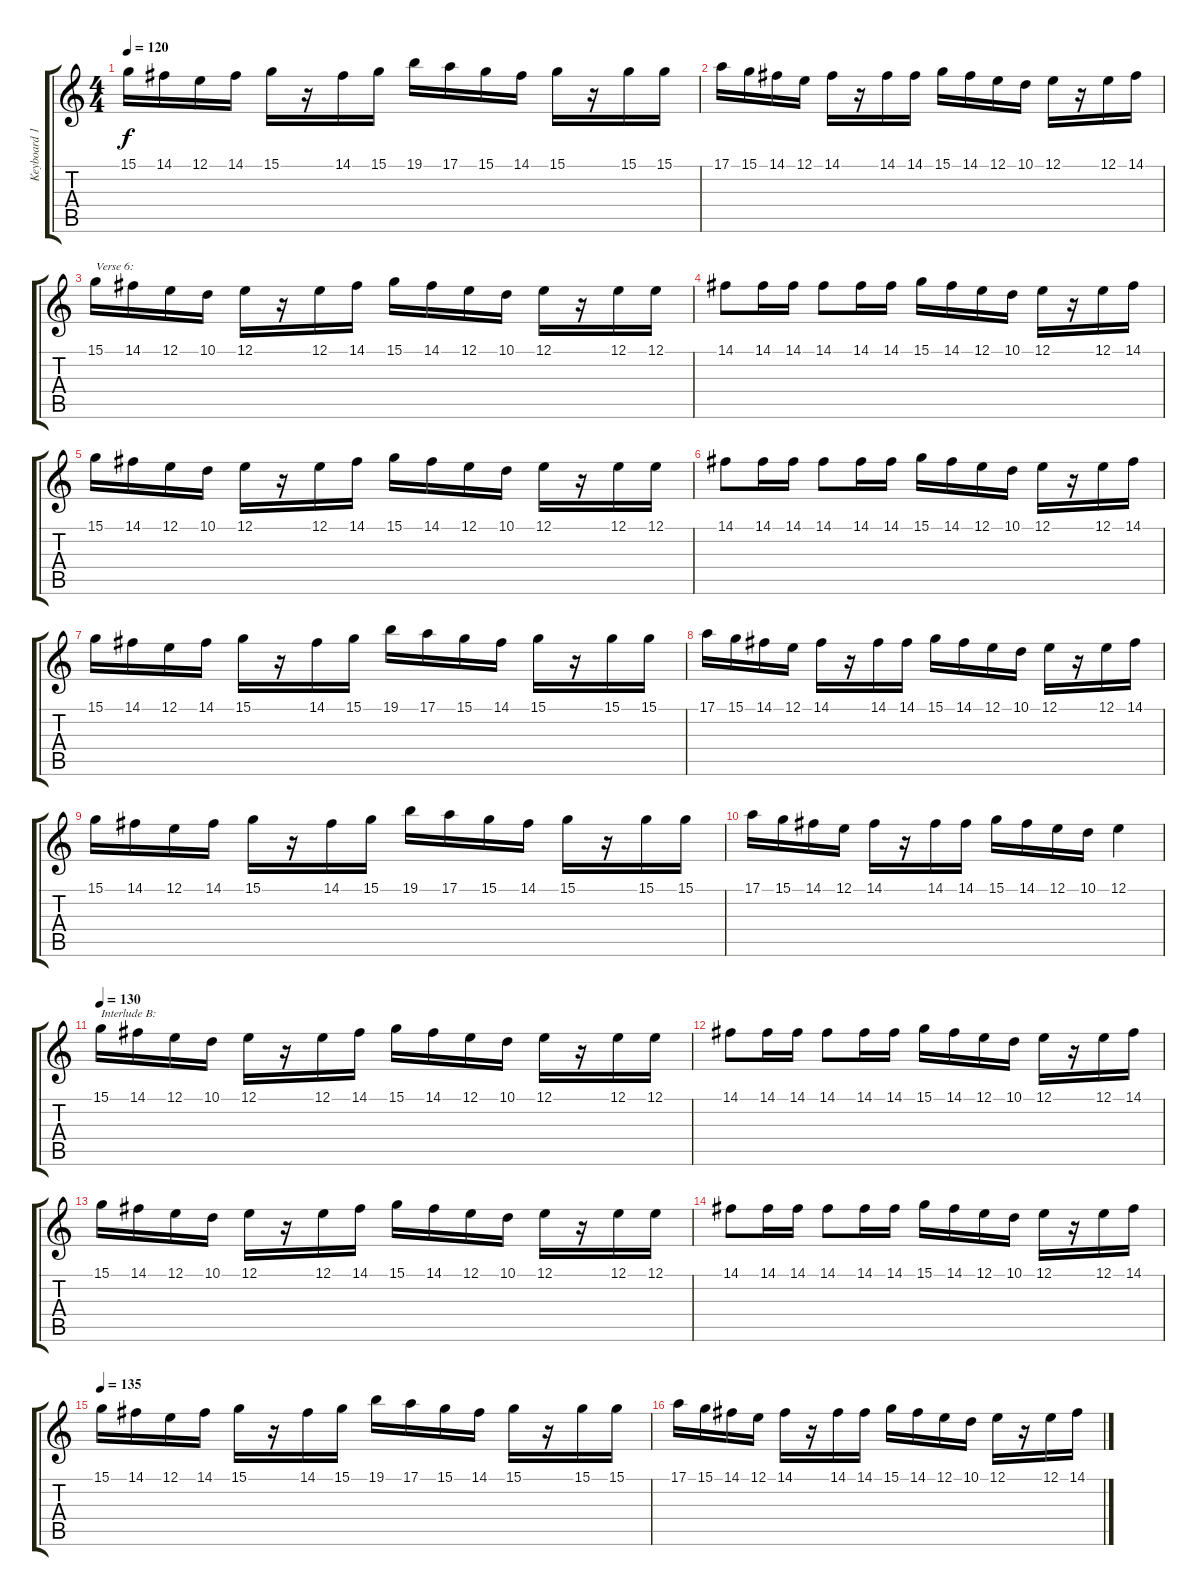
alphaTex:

\track ("Keyboard 1" "Keyboard 1") {instrument stringensemble1}
\staff {score tabs}
\tuning (E4 B3 G3 D3 A2 E2) {hide}
\ts (4 4)
\tempo 120
\clef g2
\ks c
15.1.16{dy f} 14.1.16 12.1.16 14.1.16 15.1.16 r.16 14.1.16 15.1.16 19.1.16 17.1.16 15.1.16 14.1.16 15.1.16 r.16 15.1.16 15.1.16 |
17.1.16 15.1.16 14.1.16 12.1.16 14.1.16 r.16 14.1.16 14.1.16 15.1.16 14.1.16 12.1.16 10.1.16 12.1.16 r.16 12.1.16 14.1.16 |
15.1.16{txt "Verse 6:"} 14.1.16 12.1.16 10.1.16 12.1.16 r.16 12.1.16 14.1.16 15.1.16 14.1.16 12.1.16 10.1.16 12.1.16 r.16 12.1.16 12.1.16 |
14.1.8 14.1.16 14.1.16 14.1.8 14.1.16 14.1.16 15.1.16 14.1.16 12.1.16 10.1.16 12.1.16 r.16 12.1.16 14.1.16 |
15.1.16 14.1.16 12.1.16 10.1.16 12.1.16 r.16 12.1.16 14.1.16 15.1.16 14.1.16 12.1.16 10.1.16 12.1.16 r.16 12.1.16 12.1.16 |
14.1.8 14.1.16 14.1.16 14.1.8 14.1.16 14.1.16 15.1.16 14.1.16 12.1.16 10.1.16 12.1.16 r.16 12.1.16 14.1.16 |
15.1.16 14.1.16 12.1.16 14.1.16 15.1.16 r.16 14.1.16 15.1.16 19.1.16 17.1.16 15.1.16 14.1.16 15.1.16 r.16 15.1.16 15.1.16 |
17.1.16 15.1.16 14.1.16 12.1.16 14.1.16 r.16 14.1.16 14.1.16 15.1.16 14.1.16 12.1.16 10.1.16 12.1.16 r.16 12.1.16 14.1.16 |
15.1.16 14.1.16 12.1.16 14.1.16 15.1.16 r.16 14.1.16 15.1.16 19.1.16 17.1.16 15.1.16 14.1.16 15.1.16 r.16 15.1.16 15.1.16 |
17.1.16 15.1.16 14.1.16 12.1.16 14.1.16 r.16 14.1.16 14.1.16 15.1.16 14.1.16 12.1.16 10.1.16 12.1.4 |
\tempo 130
15.1.16{txt "Interlude B:"} 14.1.16 12.1.16 10.1.16 12.1.16 r.16 12.1.16 14.1.16 15.1.16 14.1.16 12.1.16 10.1.16 12.1.16 r.16 12.1.16 12.1.16 |
14.1.8 14.1.16 14.1.16 14.1.8 14.1.16 14.1.16 15.1.16 14.1.16 12.1.16 10.1.16 12.1.16 r.16 12.1.16 14.1.16 |
15.1.16 14.1.16 12.1.16 10.1.16 12.1.16 r.16 12.1.16 14.1.16 15.1.16 14.1.16 12.1.16 10.1.16 12.1.16 r.16 12.1.16 12.1.16 |
14.1.8 14.1.16 14.1.16 14.1.8 14.1.16 14.1.16 15.1.16 14.1.16 12.1.16 10.1.16 12.1.16 r.16 12.1.16 14.1.16 |
\tempo 135
15.1.16 14.1.16 12.1.16 14.1.16 15.1.16 r.16 14.1.16 15.1.16 19.1.16 17.1.16 15.1.16 14.1.16 15.1.16 r.16 15.1.16 15.1.16 |
17.1.16 15.1.16 14.1.16 12.1.16 14.1.16 r.16 14.1.16 14.1.16 15.1.16 14.1.16 12.1.16 10.1.16 12.1.16 r.16 12.1.16 14.1.16
